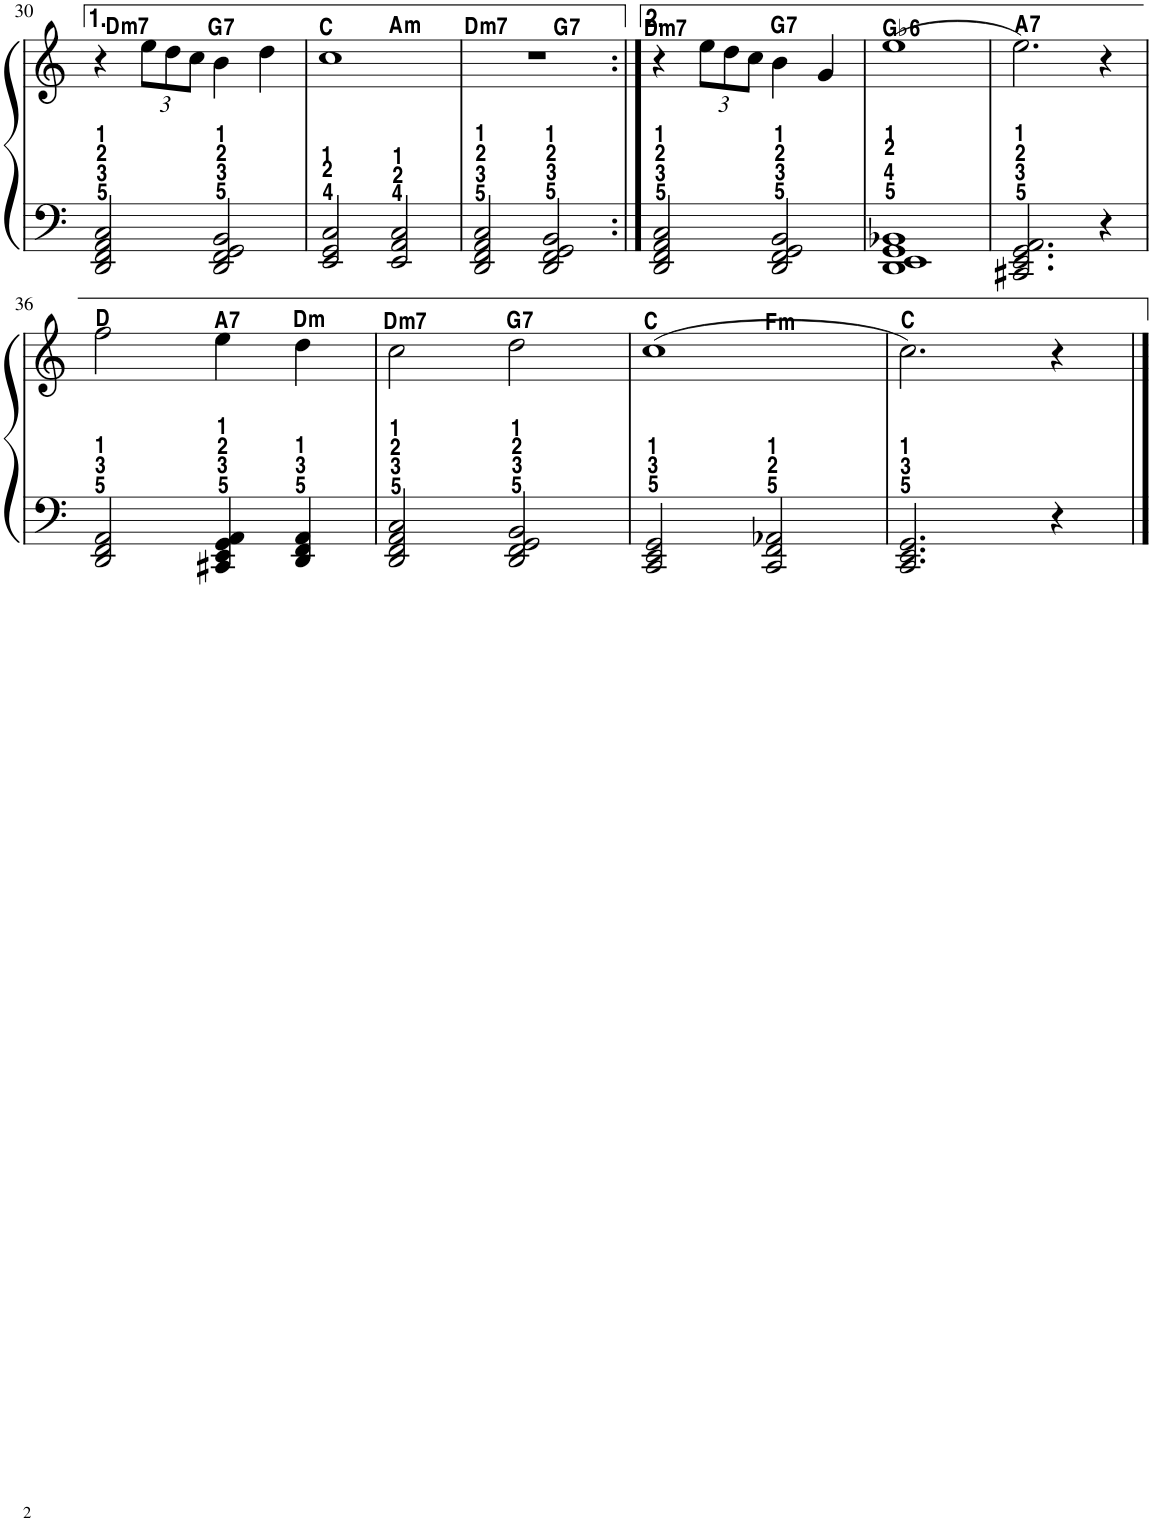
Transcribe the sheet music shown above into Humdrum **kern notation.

**kern	**kern	**harte
*part1	*part1	*part1
*staff2	*staff1	*
*I"Piano	*	*
*I'Pno.	*	*
!!LO:PB:g=z
*clefF4	*clefG2	*
*k[]	*k[]	*
*M4/4	*M4/4	*
*met(c)	*met(c)	*
=30	=30	=30
!	!	!LO:H:kt=m7
2DD/<<<< 2FF/<<<< 2AA/<<<< 2C/<<<<	4r	D:min7
*	*Xbrackettup	*
.	12ee\L	.
.	12dd\	.
.	12cc\J	.
!	!	!LO:H:kt=7
2DD/<<<< 2FF/<<<< 2GG/<<<< 2BB/<<<<	4b\	G:7
.	4dd\	.
=31	=31	=31
*	*^	*
2EE/<<< 2GG/<<< 2C/<<<	1cc	2ryy	C:maj
!	!	!	!LO:H:kt=m
2EE/<<< 2AA/<<< 2C/<<<	.	2ryy	A:min
=32	=32	=32	=32
!	!	!	!LO:H:kt=m7
2DD/<<<< 2FF/<<<< 2AA/<<<< 2C/<<<<	1r	2ryy	D:min7
!	!	!	!LO:H:kt=7
2DD/<<<< 2FF/<<<< 2GG/<<<< 2BB/<<<<	.	2ryy	G:7
=33:|!	=33:|!	=33:|!	=33:|!
!	!	!	!LO:H:kt=m7
*	*v	*v	*
2DD/<<<< 2FF/<<<< 2AA/<<<< 2C/<<<<	4r	D:min7
.	12ee\L	.
.	12dd\	.
.	12cc\J	.
!	!	!LO:H:kt=7
2DD/<<<< 2FF/<<<< 2GG/<<<< 2BB/<<<<	4b\	G:7
.	4g/	.
=34	=34	=34
!	!	!LO:H:kt=6
1DD<<<< 1EE<<<< 1GG<<<< 1BB-X<<<<	(1ee	Gb:maj6
=35	=35	=35
!	!	!LO:H:kt=7
2.CC#X/<<<< 2.EE/<<<< 2.GG/<<<< 2.AA/<<<<	2.ee\)	A:7
4r	4r	.
!!LO:LB:g=z
=36	=36	=36
2DD/<<< 2FF/<<< 2AA/<<<	2ff\	D:maj
!	!	!LO:H:kt=7
4CC#X/<<<< 4EE/<<<< 4GG/<<<< 4AA/<<<<	4ee\	A:7
!	!	!LO:H:kt=m
4DD/<<< 4FF/<<< 4AA/<<<	4dd\	D:min
=37	=37	=37
!	!	!LO:H:kt=m7
2DD/<<<< 2FF/<<<< 2AA/<<<< 2C/<<<<	2cc\	D:min7
!	!	!LO:H:kt=7
2DD/<<<< 2FF/<<<< 2GG/<<<< 2BB/<<<<	2dd\	G:7
=38	=38	=38
*	*^	*
2CC/<<< 2EE/<<< 2GG/<<<	(1cc	2ryy	C:maj
!	!	!	!LO:H:kt=m
2CC/<<< 2FF/<<< 2AA-X/<<<	.	2ryy	F:min
*	*v	*v	*
=39	=39	=39
2.CC/<<< 2.EE/<<< 2.GG/<<<	2.cc\)	C:maj
4r	4r	.
==	==	==
*-	*-	*-
